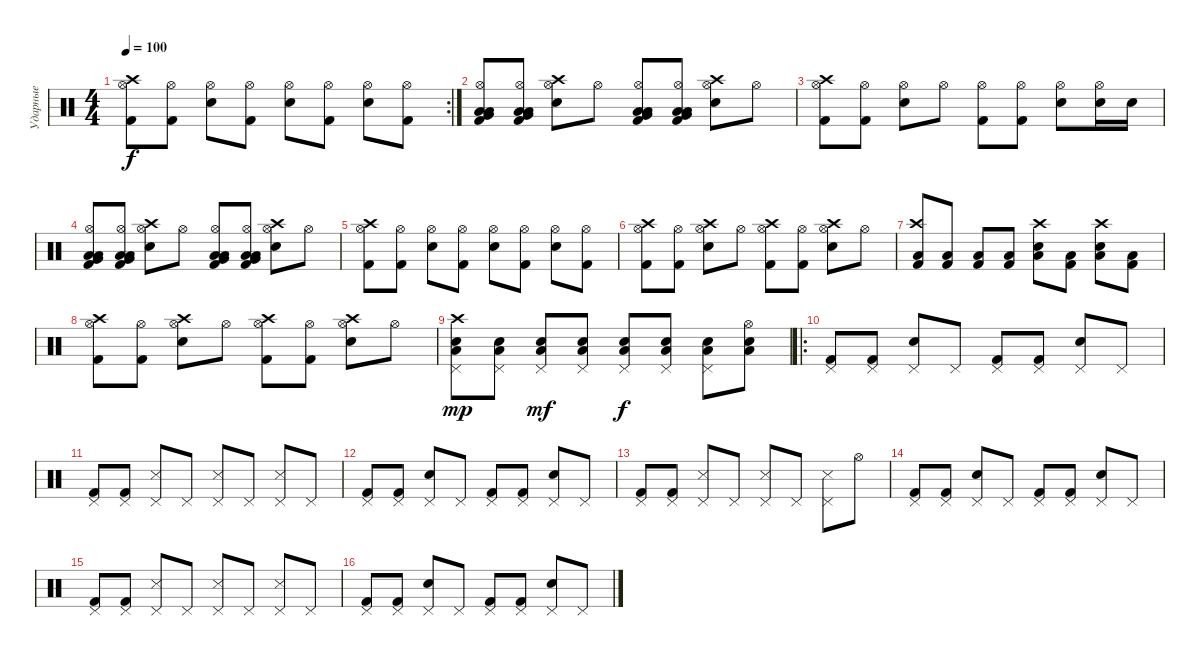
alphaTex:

\track ("Ударные" "Ударные") {instrument percussion}
\staff {score}
\articulation defaults
\rc 2
\ts (4 4)
\tempo 100
\clef neutral
\ks c
("Kick (hit) 2" "Hi-Hat (open)" "Crash high (hit)").8{dy f} ("Kick (hit) 2" "Hi-Hat (open)").8 ("Snare (hit) 2" "Hi-Hat (open)").8 ("Kick (hit) 2" "Hi-Hat (open)").8 ("Snare (hit) 2" "Hi-Hat (open)").8 ("Kick (hit) 2" "Hi-Hat (open)").8 ("Snare (hit) 2" "Hi-Hat (open)").8 ("Kick (hit) 2" "Hi-Hat (open)").8 |
("Kick (hit) 2" "Hi-Hat (open)" "Low Tom (hit)" "Very Low Tom (hit)" "Low Floor Tom (hit)").8 ("Kick (hit) 2" "Hi-Hat (open)" "Low Tom (hit)" "Very Low Tom (hit)" "Low Floor Tom (hit)").8 ("Snare (hit) 2" "Hi-Hat (open)" "Crash high (hit)").8 "Hi-Hat (open)".8 ("Kick (hit) 2" "Hi-Hat (open)" "Low Tom (hit)" "Very Low Tom (hit)" "Low Floor Tom (hit)").8 ("Kick (hit) 2" "Hi-Hat (open)" "Low Tom (hit)" "Very Low Tom (hit)" "Low Floor Tom (hit)").8 ("Snare (hit) 2" "Hi-Hat (open)" "Crash high (hit)").8 "Hi-Hat (open)".8 |
("Kick (hit) 2" "Hi-Hat (open)" "Crash high (hit)").8 ("Kick (hit) 2" "Hi-Hat (open)").8 ("Snare (hit) 2" "Hi-Hat (open)").8 "Hi-Hat (open)".8 ("Kick (hit) 2" "Hi-Hat (open)").8 ("Kick (hit) 2" "Hi-Hat (open)").8 ("Snare (hit) 2" "Hi-Hat (open)").8 ("Snare (hit) 2" "Hi-Hat (open)").16 "Snare (hit) 2".16 |
("Kick (hit) 2" "Hi-Hat (open)" "Low Tom (hit)" "Very Low Tom (hit)" "Low Floor Tom (hit)").8 ("Kick (hit) 2" "Hi-Hat (open)" "Low Tom (hit)" "Very Low Tom (hit)" "Low Floor Tom (hit)").8 ("Snare (hit) 2" "Hi-Hat (open)" "Crash high (hit)").8 "Hi-Hat (open)".8 ("Kick (hit) 2" "Hi-Hat (open)" "Low Tom (hit)" "Very Low Tom (hit)" "Low Floor Tom (hit)").8 ("Kick (hit) 2" "Hi-Hat (open)" "Low Tom (hit)" "Very Low Tom (hit)" "Low Floor Tom (hit)").8 ("Snare (hit) 2" "Hi-Hat (open)" "Crash high (hit)").8 "Hi-Hat (open)".8 |
("Kick (hit) 2" "Hi-Hat (open)" "Crash high (hit)").8 ("Kick (hit) 2" "Hi-Hat (open)").8 ("Snare (hit) 2" "Hi-Hat (open)").8 ("Kick (hit) 2" "Hi-Hat (open)").8 ("Snare (hit) 2" "Hi-Hat (open)").8 ("Kick (hit) 2" "Hi-Hat (open)").8 ("Snare (hit) 2" "Hi-Hat (open)").8 ("Kick (hit) 2" "Hi-Hat (open)").8 |
("Kick (hit) 2" "Hi-Hat (open)" "Crash high (hit)").8 ("Kick (hit) 2" "Hi-Hat (open)").8 ("Snare (hit) 2" "Hi-Hat (open)" "Crash high (hit)").8 "Hi-Hat (open)".8 ("Kick (hit) 2" "Hi-Hat (open)" "Crash high (hit)").8 ("Kick (hit) 2" "Hi-Hat (open)").8 ("Snare (hit) 2" "Hi-Hat (open)" "Crash high (hit)").8 "Hi-Hat (open)".8 |
("Kick (hit) 2" "Low Tom (hit)" "Crash high (hit)").8 ("Kick (hit) 2" "Low Tom (hit)").8 ("Kick (hit) 2" "Low Tom (hit)").8 ("Kick (hit) 2" "Low Tom (hit)").8 ("Snare (hit) 2" "Low Tom (hit)" "Crash high (hit)").8 ("Kick (hit) 2" "Low Tom (hit)").8 ("Snare (hit) 2" "Low Tom (hit)" "Crash high (hit)").8 ("Kick (hit) 2" "Low Tom (hit)").8 |
("Kick (hit) 2" "Hi-Hat (open)" "Crash high (hit)").8 ("Kick (hit) 2" "Hi-Hat (open)").8 ("Snare (hit) 2" "Hi-Hat (open)" "Crash high (hit)").8 "Hi-Hat (open)".8 ("Kick (hit) 2" "Hi-Hat (open)" "Crash high (hit)").8 ("Kick (hit) 2" "Hi-Hat (open)").8 ("Snare (hit) 2" "Hi-Hat (open)" "Crash high (hit)").8 "Hi-Hat (open)".8 |
("Snare (hit) 2" "Low Tom (hit)" "Crash high (hit)" "Pedal Hi-Hat (hit)").8{dy mp} ("Snare (hit) 2" "Low Tom (hit)" "Pedal Hi-Hat (hit)").8 ("Snare (hit) 2" "Low Tom (hit)" "Pedal Hi-Hat (hit)").8{dy mf} ("Snare (hit) 2" "Low Tom (hit)" "Pedal Hi-Hat (hit)").8 ("Snare (hit) 2" "Low Tom (hit)" "Pedal Hi-Hat (hit)").8{dy f} ("Snare (hit) 2" "Low Tom (hit)" "Pedal Hi-Hat (hit)").8 ("Snare (hit) 2" "Low Tom (hit)" "Pedal Hi-Hat (hit)").8 ("Snare (hit) 2" "Low Tom (hit)" "Hi-Hat (open)").8 |
\ro
("Kick (hit) 2" "Pedal Hi-Hat (hit)").8 ("Kick (hit) 2" "Pedal Hi-Hat (hit)").8 ("Snare (hit) 2" "Pedal Hi-Hat (hit)").8 "Pedal Hi-Hat (hit)".8 ("Kick (hit) 2" "Pedal Hi-Hat (hit)").8 ("Kick (hit) 2" "Pedal Hi-Hat (hit)").8 ("Snare (hit) 2" "Pedal Hi-Hat (hit)").8 "Pedal Hi-Hat (hit)".8 |
("Kick (hit) 2" "Pedal Hi-Hat (hit)").8 ("Kick (hit) 2" "Pedal Hi-Hat (hit)").8 ("Metronome (hit)" "Pedal Hi-Hat (hit)").8 "Pedal Hi-Hat (hit)".8 ("Metronome (hit)" "Pedal Hi-Hat (hit)").8 "Pedal Hi-Hat (hit)".8 ("Metronome (hit)" "Pedal Hi-Hat (hit)").8 "Pedal Hi-Hat (hit)".8 |
("Kick (hit) 2" "Pedal Hi-Hat (hit)").8 ("Kick (hit) 2" "Pedal Hi-Hat (hit)").8 ("Snare (hit) 2" "Pedal Hi-Hat (hit)").8 "Pedal Hi-Hat (hit)".8 ("Kick (hit) 2" "Pedal Hi-Hat (hit)").8 ("Kick (hit) 2" "Pedal Hi-Hat (hit)").8 ("Snare (hit) 2" "Pedal Hi-Hat (hit)").8 "Pedal Hi-Hat (hit)".8 |
("Kick (hit) 2" "Pedal Hi-Hat (hit)").8 ("Kick (hit) 2" "Pedal Hi-Hat (hit)").8 ("Metronome (hit)" "Pedal Hi-Hat (hit)").8 "Pedal Hi-Hat (hit)".8 ("Metronome (hit)" "Pedal Hi-Hat (hit)").8 "Pedal Hi-Hat (hit)".8 ("Metronome (hit)" "Pedal Hi-Hat (hit)").8 "Hi-Hat (open)".8 |
("Kick (hit) 2" "Pedal Hi-Hat (hit)").8 ("Kick (hit) 2" "Pedal Hi-Hat (hit)").8 ("Snare (hit) 2" "Pedal Hi-Hat (hit)").8 "Pedal Hi-Hat (hit)".8 ("Kick (hit) 2" "Pedal Hi-Hat (hit)").8 ("Kick (hit) 2" "Pedal Hi-Hat (hit)").8 ("Snare (hit) 2" "Pedal Hi-Hat (hit)").8 "Pedal Hi-Hat (hit)".8 |
("Kick (hit) 2" "Pedal Hi-Hat (hit)").8 ("Kick (hit) 2" "Pedal Hi-Hat (hit)").8 ("Metronome (hit)" "Pedal Hi-Hat (hit)").8 "Pedal Hi-Hat (hit)".8 ("Metronome (hit)" "Pedal Hi-Hat (hit)").8 "Pedal Hi-Hat (hit)".8 ("Metronome (hit)" "Pedal Hi-Hat (hit)").8 "Pedal Hi-Hat (hit)".8 |
("Kick (hit) 2" "Pedal Hi-Hat (hit)").8 ("Kick (hit) 2" "Pedal Hi-Hat (hit)").8 ("Snare (hit) 2" "Pedal Hi-Hat (hit)").8 "Pedal Hi-Hat (hit)".8 ("Kick (hit) 2" "Pedal Hi-Hat (hit)").8 ("Kick (hit) 2" "Pedal Hi-Hat (hit)").8 ("Snare (hit) 2" "Pedal Hi-Hat (hit)").8 "Pedal Hi-Hat (hit)".8
